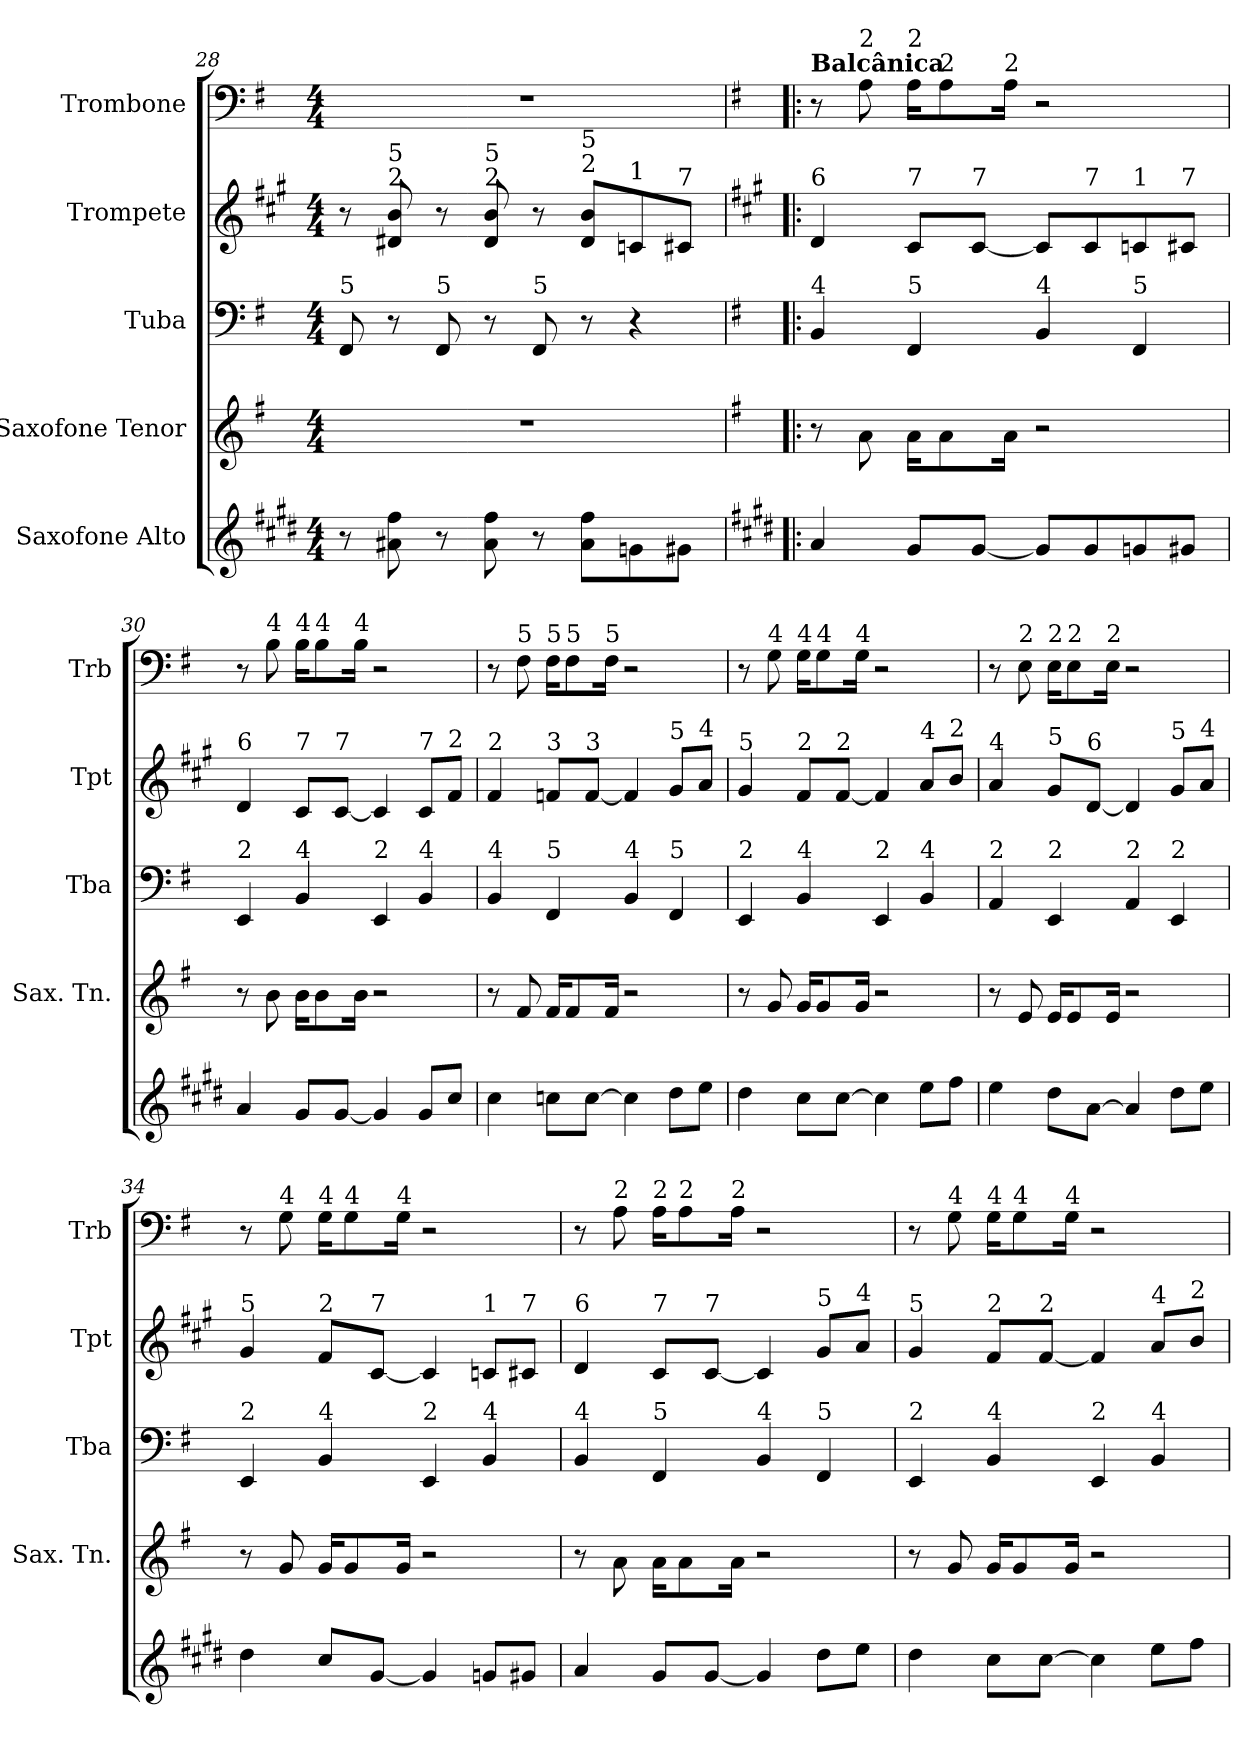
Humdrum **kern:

**kern	**kern	**kern	**kern	**kern
*part5	*part4	*part3	*part2	*part1
*staff5	*staff4	*staff3	*staff2	*staff1
*I"Saxofone Alto	*I"Saxofone Tenor	*I"Tuba	*I"Trompete	*I"Trombone
*	*I'Sax. Tn.	*I'Tba	*I'Tpt	*I'Trb
!!LO:LB:g=z
*clefG2	*clefG2	*clefF4	*clefG2	*clefF4
*ITrd5c9	*ITrd8c14	*	*ITrd1c2	*
*k[f#]	*k[f#]	*k[f#]	*k[f#]	*k[f#]
*M4/4	*M4/4	*M4/4	*M4/4	*M4/4
*MM150	*MM150	*MM150	*MM150	*MM150
=28	=28	=28	=28	=28
!	!	!LO:TX:a:t=5	!	!
8r	1r	8FF#/	8r	1r
!	!	!	!LO:TX:a:t=2	!
!	!	!	!LO:TX:a:t=5	!
8c#X\ 8a\	.	8r	8c#X/ 8a/	.
!	!	!LO:TX:a:t=5	!	!
8r	.	8FF#/	8r	.
!	!	!	!LO:TX:a:t=2	!
!	!	!	!LO:TX:a:t=5	!
8c#\ 8a\	.	8r	8c#/ 8a/	.
!	!	!LO:TX:a:t=5	!	!
8r	.	8FF#/	8r	.
!	!	!	!LO:TX:a:t=2	!
!	!	!	!LO:TX:a:t=5	!
8c#\ 8a\L	.	8r	8c#/ 8a/L	.
!	!	!	!LO:TX:a:t=1	!
8B-X\	.	4r	8B-X/	.
!	!	!	!LO:TX:a:t=7	!
8Bn\J	.	.	8Bn/J	.
=29!|:	=29!|:	=29!|:	=29!|:	=29!|:
*k[f#]	*k[f#]	*k[f#]	*k[f#]	*k[f#]
!	!	!	!	!LO:TX:a:B:t=Balcânica
!	!	!	!LO:TX:a:t=6	!
!	!	!LO:TX:a:t=4	!	!
4c/	8r	4BB/	4c/	8r
!	!	!	!	!LO:TX:a:t=2
.	8A\	.	.	8A\
!	!	!	!	!LO:TX:a:t=2
!	!	!	!LO:TX:a:t=7	!
!	!	!LO:TX:a:t=5	!	!
8B/L	16A\KL	4FF#/	8B/L	16A\KL
!	!	!	!	!LO:TX:a:t=2
.	8A\	.	.	8A\
!	!	!	!LO:TX:a:t=7	!
[8B/J	.	.	[8B/J	.
!	!	!	!	!LO:TX:a:t=2
.	16A\Jk	.	.	16A\Jk
!	!	!LO:TX:a:t=4	!	!
8B/L]	2r	4BB/	8B/L]	2r
!	!	!	!LO:TX:a:t=7	!
8B/	.	.	8B/	.
!	!	!	!LO:TX:a:t=1	!
!	!	!LO:TX:a:t=5	!	!
8B-X/	.	4FF#/	8B-X/	.
!	!	!	!LO:TX:a:t=7	!
8Bn/J	.	.	8Bn/J	.
=30	=30	=30	=30	=30
!	!	!	!LO:TX:a:t=6	!
!	!	!LO:TX:a:t=2	!	!
4c/	8r	4EE/	4c/	8r
!	!	!	!	!LO:TX:a:t=4
.	8B\	.	.	8B\
!	!	!	!	!LO:TX:a:t=4
!	!	!	!LO:TX:a:t=7	!
!	!	!LO:TX:a:t=4	!	!
8B/L	16B\KL	4BB/	8B/L	16B\KL
!	!	!	!	!LO:TX:a:t=4
.	8B\	.	.	8B\
!	!	!	!LO:TX:a:t=7	!
[8B/J	.	.	[8B/J	.
!	!	!	!	!LO:TX:a:t=4
.	16B\Jk	.	.	16B\Jk
!	!	!LO:TX:a:t=2	!	!
4B/]	2r	4EE/	4B/]	2r
!	!	!	!LO:TX:a:t=7	!
!	!	!LO:TX:a:t=4	!	!
8B/L	.	4BB/	8B/L	.
!	!	!	!LO:TX:a:t=2	!
8e/J	.	.	8e/J	.
!!LO:PB:g=z
=31	=31	=31	=31	=31
!	!	!	!LO:TX:a:t=2	!
!	!	!LO:TX:a:t=4	!	!
4e\	8r	4BB/	4e/	8r
!	!	!	!	!LO:TX:a:t=5
.	8F#/	.	.	8F#\
!	!	!	!	!LO:TX:a:t=5
!	!	!	!LO:TX:a:t=3	!
!	!	!LO:TX:a:t=5	!	!
8e-X\L	16F#/KL	4FF#/	8e-X/L	16F#\KL
!	!	!	!	!LO:TX:a:t=5
.	8F#/	.	.	8F#\
!	!	!	!LO:TX:a:t=3	!
[8e-\J	.	.	[8e-/J	.
!	!	!	!	!LO:TX:a:t=5
.	16F#/Jk	.	.	16F#\Jk
!	!	!LO:TX:a:t=4	!	!
4e-\]	2r	4BB/	4e-/]	2r
!	!	!	!LO:TX:a:t=5	!
!	!	!LO:TX:a:t=5	!	!
8f#\L	.	4FF#/	8f#/L	.
!	!	!	!LO:TX:a:t=4	!
8g\J	.	.	8g/J	.
=32	=32	=32	=32	=32
!	!	!	!LO:TX:a:t=5	!
!	!	!LO:TX:a:t=2	!	!
4f#\	8r	4EE/	4f#/	8r
!	!	!	!	!LO:TX:a:t=4
.	8G/	.	.	8G\
!	!	!	!	!LO:TX:a:t=4
!	!	!	!LO:TX:a:t=2	!
!	!	!LO:TX:a:t=4	!	!
8e\L	16G/KL	4BB/	8e/L	16G\KL
!	!	!	!	!LO:TX:a:t=4
.	8G/	.	.	8G\
!	!	!	!LO:TX:a:t=2	!
[8e\J	.	.	[8e/J	.
!	!	!	!	!LO:TX:a:t=4
.	16G/Jk	.	.	16G\Jk
!	!	!LO:TX:a:t=2	!	!
4e\]	2r	4EE/	4e/]	2r
!	!	!	!LO:TX:a:t=4	!
!	!	!LO:TX:a:t=4	!	!
8g\L	.	4BB/	8g/L	.
!	!	!	!LO:TX:a:t=2	!
8a\J	.	.	8a/J	.
=33	=33	=33	=33	=33
!	!	!	!LO:TX:a:t=4	!
!	!	!LO:TX:a:t=2	!	!
4g\	8r	4AA/	4g/	8r
!	!	!	!	!LO:TX:a:t=2
.	8E/	.	.	8E\
!	!	!	!	!LO:TX:a:t=2
!	!	!	!LO:TX:a:t=5	!
!	!	!LO:TX:a:t=2	!	!
8f#\L	16E/KL	4EE/	8f#/L	16E\KL
!	!	!	!	!LO:TX:a:t=2
.	8E/	.	.	8E\
!	!	!	!LO:TX:a:t=6	!
[8c\J	.	.	[8c/J	.
!	!	!	!	!LO:TX:a:t=2
.	16E/Jk	.	.	16E\Jk
!	!	!LO:TX:a:t=2	!	!
4c/]	2r	4AA/	4c/]	2r
!	!	!	!LO:TX:a:t=5	!
!	!	!LO:TX:a:t=2	!	!
8f#\L	.	4EE/	8f#/L	.
!	!	!	!LO:TX:a:t=4	!
8g\J	.	.	8g/J	.
=34	=34	=34	=34	=34
!	!	!	!LO:TX:a:t=5	!
!	!	!LO:TX:a:t=2	!	!
4f#\	8r	4EE/	4f#/	8r
!	!	!	!	!LO:TX:a:t=4
.	8G/	.	.	8G\
!	!	!	!	!LO:TX:a:t=4
!	!	!	!LO:TX:a:t=2	!
!	!	!LO:TX:a:t=4	!	!
8e/L	16G/KL	4BB/	8e/L	16G\KL
!	!	!	!	!LO:TX:a:t=4
.	8G/	.	.	8G\
!	!	!	!LO:TX:a:t=7	!
[8B/J	.	.	[8B/J	.
!	!	!	!	!LO:TX:a:t=4
.	16G/Jk	.	.	16G\Jk
!	!	!LO:TX:a:t=2	!	!
4B/]	2r	4EE/	4B/]	2r
!	!	!	!LO:TX:a:t=1	!
!	!	!LO:TX:a:t=4	!	!
8B-X/L	.	4BB/	8B-X/L	.
!	!	!	!LO:TX:a:t=7	!
8Bn/J	.	.	8Bn/J	.
!!LO:LB:g=z
=35	=35	=35	=35	=35
!	!	!	!LO:TX:a:t=6	!
!	!	!LO:TX:a:t=4	!	!
4c/	8r	4BB/	4c/	8r
!	!	!	!	!LO:TX:a:t=2
.	8A\	.	.	8A\
!	!	!	!	!LO:TX:a:t=2
!	!	!	!LO:TX:a:t=7	!
!	!	!LO:TX:a:t=5	!	!
8B/L	16A\KL	4FF#/	8B/L	16A\KL
!	!	!	!	!LO:TX:a:t=2
.	8A\	.	.	8A\
!	!	!	!LO:TX:a:t=7	!
[8B/J	.	.	[8B/J	.
!	!	!	!	!LO:TX:a:t=2
.	16A\Jk	.	.	16A\Jk
!	!	!LO:TX:a:t=4	!	!
4B/]	2r	4BB/	4B/]	2r
!	!	!	!LO:TX:a:t=5	!
!	!	!LO:TX:a:t=5	!	!
8f#\L	.	4FF#/	8f#/L	.
!	!	!	!LO:TX:a:t=4	!
8g\J	.	.	8g/J	.
=36	=36	=36	=36	=36
!	!	!	!LO:TX:a:t=5	!
!	!	!LO:TX:a:t=2	!	!
4f#\	8r	4EE/	4f#/	8r
!	!	!	!	!LO:TX:a:t=4
.	8G/	.	.	8G\
!	!	!	!	!LO:TX:a:t=4
!	!	!	!LO:TX:a:t=2	!
!	!	!LO:TX:a:t=4	!	!
8e\L	16G/KL	4BB/	8e/L	16G\KL
!	!	!	!	!LO:TX:a:t=4
.	8G/	.	.	8G\
!	!	!	!LO:TX:a:t=2	!
[8e\J	.	.	[8e/J	.
!	!	!	!	!LO:TX:a:t=4
.	16G/Jk	.	.	16G\Jk
!	!	!LO:TX:a:t=2	!	!
4e\]	2r	4EE/	4e/]	2r
!	!	!	!LO:TX:a:t=4	!
!	!	!LO:TX:a:t=4	!	!
8g\L	.	4BB/	8g/L	.
!	!	!	!LO:TX:a:t=2	!
8a\J	.	.	8a/J	.
=	=	=	=	=
*-	*-	*-	*-	*-
